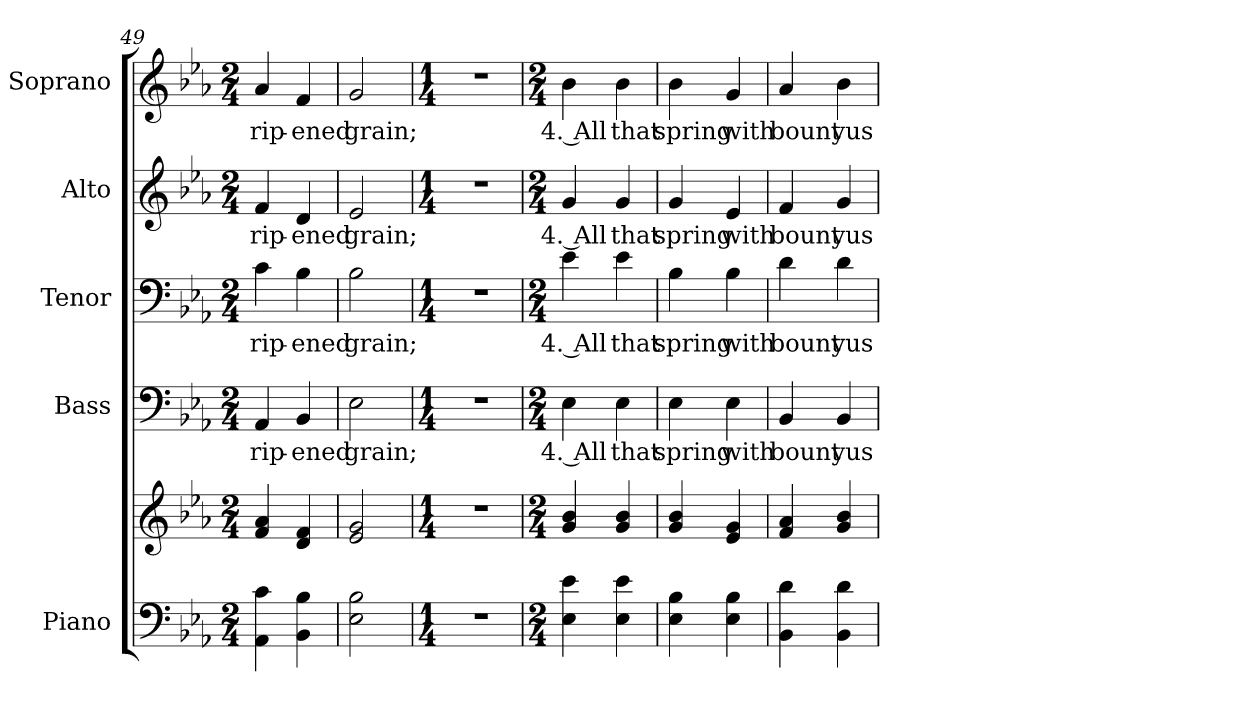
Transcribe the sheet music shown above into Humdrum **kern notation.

**kern	**kern	**kern	**text	**kern	**text	**kern	**text	**kern	**text
*part5	*part5	*part4	*part4	*part3	*part3	*part2	*part2	*part1	*part1
*staff6	*staff5	*staff4	*staff4	*staff3	*staff3	*staff2	*staff2	*staff1	*staff1
*I"Piano	*	*I"Bass	*	*I"Tenor	*	*I"Alto	*	*I"Soprano	*
*I'Pno.	*	*I'B.	*	*I'T.	*	*I'A.	*	*I'S.	*
!!LO:PB:g=z
*clefF4	*clefG2	*clefF4	*	*clefF4	*	*clefG2	*	*clefG2	*
*k[b-e-a-]	*k[b-e-a-]	*k[b-e-a-]	*	*k[b-e-a-]	*	*k[b-e-a-]	*	*k[b-e-a-]	*
*E-:	*E-:	*E-:	*	*E-:	*	*E-:	*	*E-:	*
*M2/4	*M2/4	*M2/4	*	*M2/4	*	*M2/4	*	*M2/4	*
=49	=49	=49	=49	=49	=49	=49	=49	=49	=49
!	!	!	!LO:LY:b:color=#000000	!	!	!	!	!	!
!	!	!	!	!	!LO:LY:b:color=#000000	!	!	!	!
!	!	!	!	!	!	!	!LO:LY:b:color=#000000	!	!
!	!	!	!	!	!	!	!	!	!LO:LY:b:color=#000000
4AA-i\ 4ci	4fi/ 4a-i	4AA-i/	rip-	4ci\	rip-	4fi/	rip-	4a-i/	rip-
!	!	!	!LO:LY:b:color=#000000	!	!	!	!	!	!
!	!	!	!	!	!LO:LY:b:color=#000000	!	!	!	!
!	!	!	!	!	!	!	!LO:LY:b:color=#000000	!	!
!	!	!	!	!	!	!	!	!	!LO:LY:b:color=#000000
4BB-i\ 4B-i	4di/ 4fi	4BB-i/	-ened	4B-i\	-ened	4di/	-ened	4fi/	-ened
=50	=50	=50	=50	=50	=50	=50	=50	=50	=50
!	!	!	!LO:LY:b:color=#000000	!	!	!	!	!	!
!	!	!	!	!	!LO:LY:b:color=#000000	!	!	!	!
!	!	!	!	!	!	!	!LO:LY:b:color=#000000	!	!
!	!	!	!	!	!	!	!	!	!LO:LY:b:color=#000000
2E-i\ 2B-i	2e-i/ 2gi	2E-i\	grain;	2B-i\	grain;	2e-i/	grain;	2gi/	grain;
=51	=51	=51	=51	=51	=51	=51	=51	=51	=51
*M1/4	*M1/4	*M1/4	*	*M1/4	*	*M1/4	*	*M1/4	*
!LO:N:vis=1	!LO:N:vis=1	!LO:N:vis=1	!	!LO:N:vis=1	!	!LO:N:vis=1	!	!LO:N:vis=1	!
4r	4r	4r	.	4r	.	4r	.	4r	.
=52	=52	=52	=52	=52	=52	=52	=52	=52	=52
*M2/4	*M2/4	*M2/4	*	*M2/4	*	*M2/4	*	*M2/4	*
!	!	!	!LO:LY:b:color=#000000	!	!	!	!	!	!
!	!	!	!	!	!LO:LY:b:color=#000000	!	!	!	!
!	!	!	!	!	!	!	!LO:LY:b:color=#000000	!	!
!	!	!	!	!	!	!	!	!	!LO:LY:b:color=#000000
4E-i\ 4e-i	4gi/ 4b-i	4E-i\	4. All	4e-i\	4. All	4gi/	4. All	4b-i\	4. All
!	!	!	!LO:LY:b:color=#000000	!	!	!	!	!	!
!	!	!	!	!	!LO:LY:b:color=#000000	!	!	!	!
!	!	!	!	!	!	!	!LO:LY:b:color=#000000	!	!
!	!	!	!	!	!	!	!	!	!LO:LY:b:color=#000000
4E-i\ 4e-i	4gi/ 4b-i	4E-i\	that	4e-i\	that	4gi/	that	4b-i\	that
!!LO:PB:g=z
=53	=53	=53	=53	=53	=53	=53	=53	=53	=53
!	!	!	!LO:LY:b:color=#000000	!	!	!	!	!	!
!	!	!	!	!	!LO:LY:b:color=#000000	!	!	!	!
!	!	!	!	!	!	!	!LO:LY:b:color=#000000	!	!
!	!	!	!	!	!	!	!	!	!LO:LY:b:color=#000000
4E-i\ 4B-i	4gi/ 4b-i	4E-i\	spring	4B-i\	spring	4gi/	spring	4b-i\	spring
!	!	!	!LO:LY:b:color=#000000	!	!	!	!	!	!
!	!	!	!	!	!LO:LY:b:color=#000000	!	!	!	!
!	!	!	!	!	!	!	!LO:LY:b:color=#000000	!	!
!	!	!	!	!	!	!	!	!	!LO:LY:b:color=#000000
4E-i\ 4B-i	4e-i/ 4gi	4E-i\	with	4B-i\	with	4e-i/	with	4gi/	with
=54	=54	=54	=54	=54	=54	=54	=54	=54	=54
!	!	!	!LO:LY:b:color=#000000	!	!	!	!	!	!
!	!	!	!	!	!LO:LY:b:color=#000000	!	!	!	!
!	!	!	!	!	!	!	!LO:LY:b:color=#000000	!	!
!	!	!	!	!	!	!	!	!	!LO:LY:b:color=#000000
4BB-i\ 4di	4fi/ 4a-i	4BB-i/	bount	4di\	bount	4fi/	bount	4a-i/	bount
!	!	!	!LO:LY:b:color=#000000	!	!	!	!	!	!
!	!	!	!	!	!LO:LY:b:color=#000000	!	!	!	!
!	!	!	!	!	!	!	!LO:LY:b:color=#000000	!	!
!	!	!	!	!	!	!	!	!	!LO:LY:b:color=#000000
4BB-i\ 4di	4gi/ 4b-i	4BB-i/	yus	4di\	yus	4gi/	yus	4b-i\	yus
=	=	=	=	=	=	=	=	=	=
*-	*-	*-	*-	*-	*-	*-	*-	*-	*-
